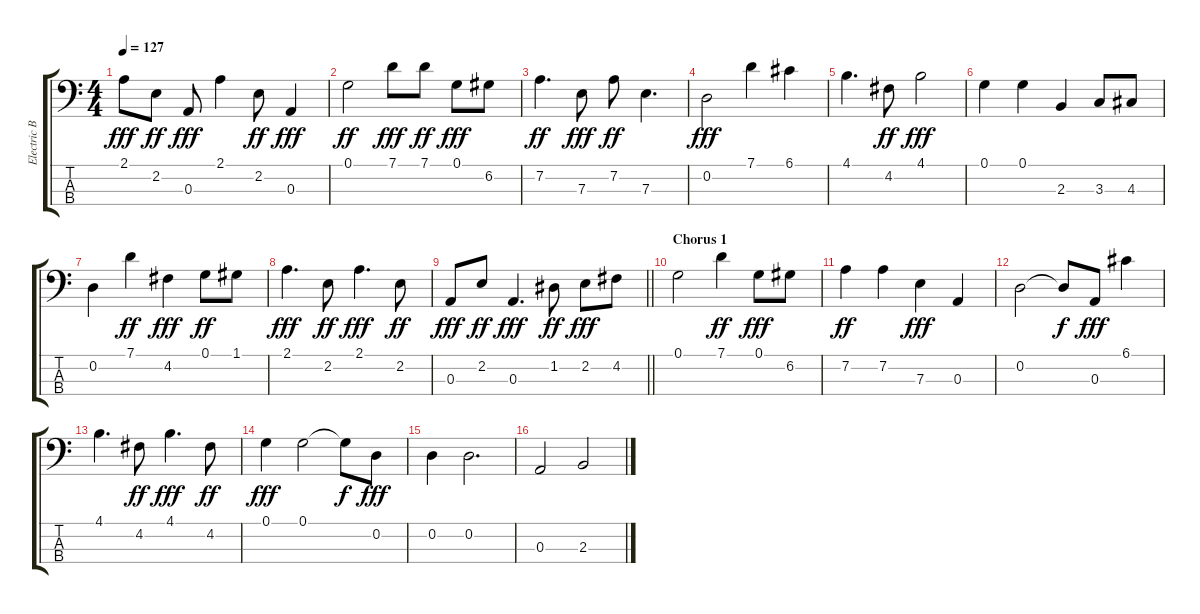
\track ("Electric Bass" "Electric B") {instrument electricbassfinger}
\staff {score tabs}
\tuning (G2 D2 A1 E1) {hide}
\ts (4 4)
\tempo 127
\clef f4
\ks c
2.1.8{dy fff} 2.2.8{dy ff} 0.3.8{dy fff} 2.1.4 2.2.8{dy ff} 0.3.4{dy fff} |
0.1.2{dy ff} 7.1.8{dy fff} 7.1.8{dy ff} 0.1.8{dy fff} 6.2.8 |
7.2.4{d dy ff} 7.3.8{dy fff} 7.2.8{dy ff} 7.3.4{d} |
0.2.2{dy fff} 7.1.4 6.1.4 |
4.1.4{d} 4.2.8{dy ff} 4.1.2{dy fff} |
0.1.4 0.1.4 2.3.4 3.3.8 4.3.8 |
0.2.4 7.1.4{dy ff} 4.2.4{dy fff} 0.1.8{dy ff} 1.1.8 |
2.1.4{d dy fff} 2.2.8{dy ff} 2.1.4{d dy fff} 2.2.8{dy ff} |
\barLineRight lightlight
0.3.8{dy fff} 2.2.8{dy ff} 0.3.4{d dy fff} 1.2.8{dy ff} 2.2.8{dy fff} 4.2.8 |
\section ("" "Chorus 1 ")
0.1.2 7.1.4{dy ff} 0.1.8{dy fff} 6.2.8 |
7.2.4{dy ff} 7.2.4 7.3.4{dy fff} 0.3.4 |
0.2.2 0.2{t}.8{dy f} 0.3.8{dy fff} 6.1.4 |
4.1.4{d} 4.2.8{dy ff} 4.1.4{d dy fff} 4.2.8{dy ff} |
0.1.4{dy fff} 0.1.2 0.1{t}.8{dy f} 0.2.8{dy fff} |
0.2.4 0.2.2{d} |
0.3.2 2.3.2
